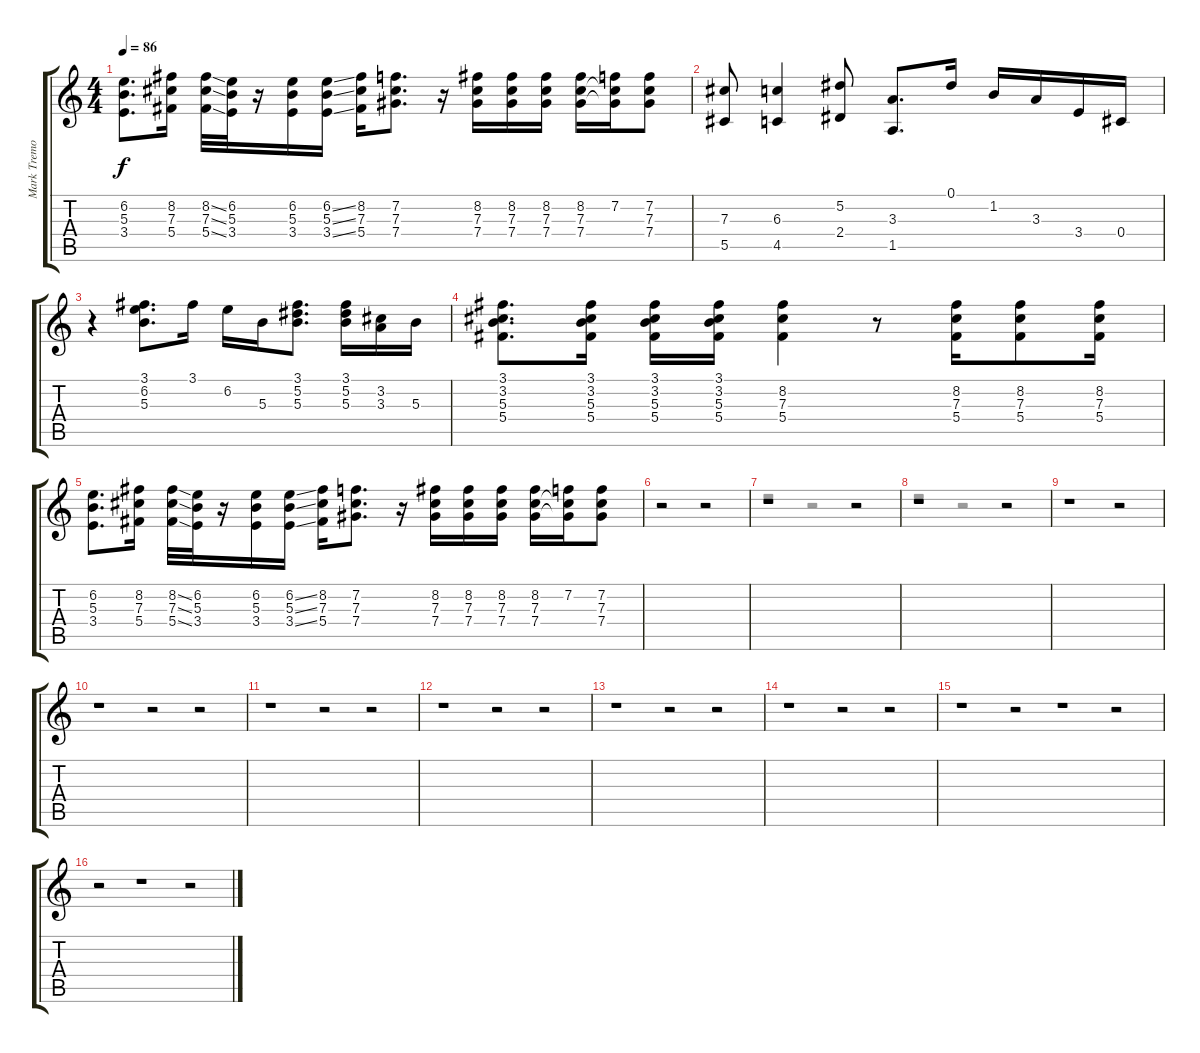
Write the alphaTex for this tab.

\track ("Mark Tremonti Clean" "Mark Tremo") {instrument electricguitarclean}
\staff {score tabs}
\tuning (Eb4 Bb3 Gb3 Db3 Ab2 Db2) {hide}
\voice
\ts (4 4)
\tempo 86
\clef g2
\ks c
(6.2 5.3 3.4).8{d dy f} (8.2 7.3 5.4).16 (8.2{ss} 7.3{ss} 5.4{ss}).32 (6.2 5.3 3.4).32 r.16 (6.2 5.3 3.4).16 (6.2{ss} 5.3{ss} 3.4{ss}).16 (8.2 7.3 5.4).16 (7.2 7.3 7.4).8{d} r.16 (8.2 7.3 7.4).16 (8.2 7.3 7.4).16 (8.2 7.3 7.4).16 (8.2 7.3 7.4).16 (7.2 7.3{t} 7.4{t}).16 (7.2 7.3 7.4).8 |
(7.3 5.5).8 (6.3 4.5).4 (5.2 2.4).8 (3.3 1.5).8{d} 0.1.16 1.2.16 3.3.16 3.4.16 0.4.16 |
r.4 (3.1 6.2 5.3).8{d} 3.1.16 6.2.16 5.3.16 (3.1 5.2 5.3).8{d} (3.1 5.2 5.3).16 (3.2 3.3).16 5.3.16 |
(3.1 3.2 5.3 5.4).8{d} (3.1 3.2 5.3 5.4).16 (3.1 3.2 5.3 5.4).16 (3.1 3.2 5.3 5.4).16 (8.2 7.3 5.4).4 r.8 (8.2 7.3 5.4).16 (8.2 7.3 5.4).8 (8.2 7.3 5.4).16 |
(6.2 5.3 3.4).8{d} (8.2 7.3 5.4).16 (8.2{ss} 7.3{ss} 5.4{ss}).32 (6.2 5.3 3.4).32 r.16 (6.2 5.3 3.4).16 (6.2{ss} 5.3{ss} 3.4{ss}).16 (8.2 7.3 5.4).16 (7.2 7.3 7.4).8{d} r.16 (8.2 7.3 7.4).16 (8.2 7.3 7.4).16 (8.2 7.3 7.4).16 (8.2 7.3 7.4).16 (7.2 7.3{t} 7.4{t}).16 (7.2 7.3 7.4).8 |
r.2 r.2 |
r.1 r.2 |
r.1 r.2 |
r.1 r.2 |
r.1 r.2 r.2 |
r.1 r.2 r.2 |
r.1 r.2 r.2 |
r.1 r.2 r.2 |
r.1 r.2 r.2 |
r.1 r.2 r.1 r.2 |
r.2 r.1 r.2
\voice
\clef g2
\ottava regular
\simile none
\ks c
|
|
|
|
|
r.2 r.2 |
r.2 r.2 |
r.2 r.2 |
|
|
|
|
|
|
|
